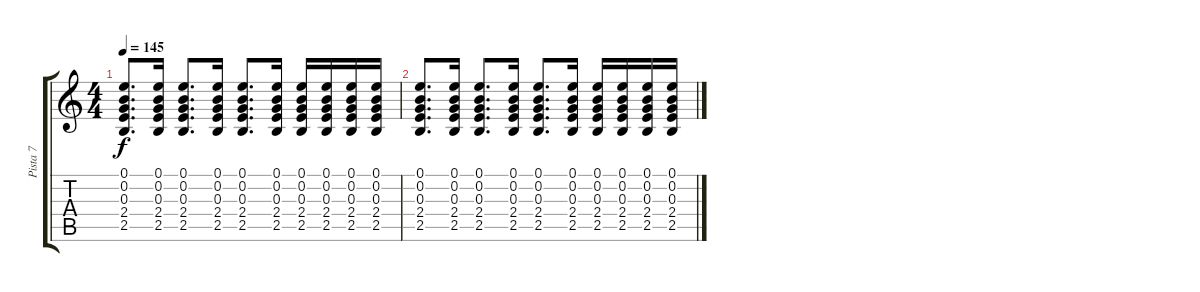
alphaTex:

\track ("Pista 7" "Pista 7") {instrument acousticguitarsteel}
\staff {score tabs}
\tuning (E4 B3 G3 D3 A2 E2) {hide}
\ts (4 4)
\tempo 145
\clef g2
\ks c
(0.1 0.2 0.3 2.4 2.5).8{d dy f} (0.1 0.2 0.3 2.4 2.5).16 (0.1 0.2 0.3 2.4 2.5).8{d} (0.1 0.2 0.3 2.4 2.5).16 (0.1 0.2 0.3 2.4 2.5).8{d} (0.1 0.2 0.3 2.4 2.5).16 (0.1 0.2 0.3 2.4 2.5).16 (0.1 0.2 0.3 2.4 2.5).16 (0.1 0.2 0.3 2.4 2.5).16 (0.1 0.2 0.3 2.4 2.5).16 |
(0.1 0.2 0.3 2.4 2.5).8{d} (0.1 0.2 0.3 2.4 2.5).16 (0.1 0.2 0.3 2.4 2.5).8{d} (0.1 0.2 0.3 2.4 2.5).16 (0.1 0.2 0.3 2.4 2.5).8{d} (0.1 0.2 0.3 2.4 2.5).16 (0.1 0.2 0.3 2.4 2.5).16 (0.1 0.2 0.3 2.4 2.5).16 (0.1 0.2 0.3 2.4 2.5).16 (0.1 0.2 0.3 2.4 2.5).16
